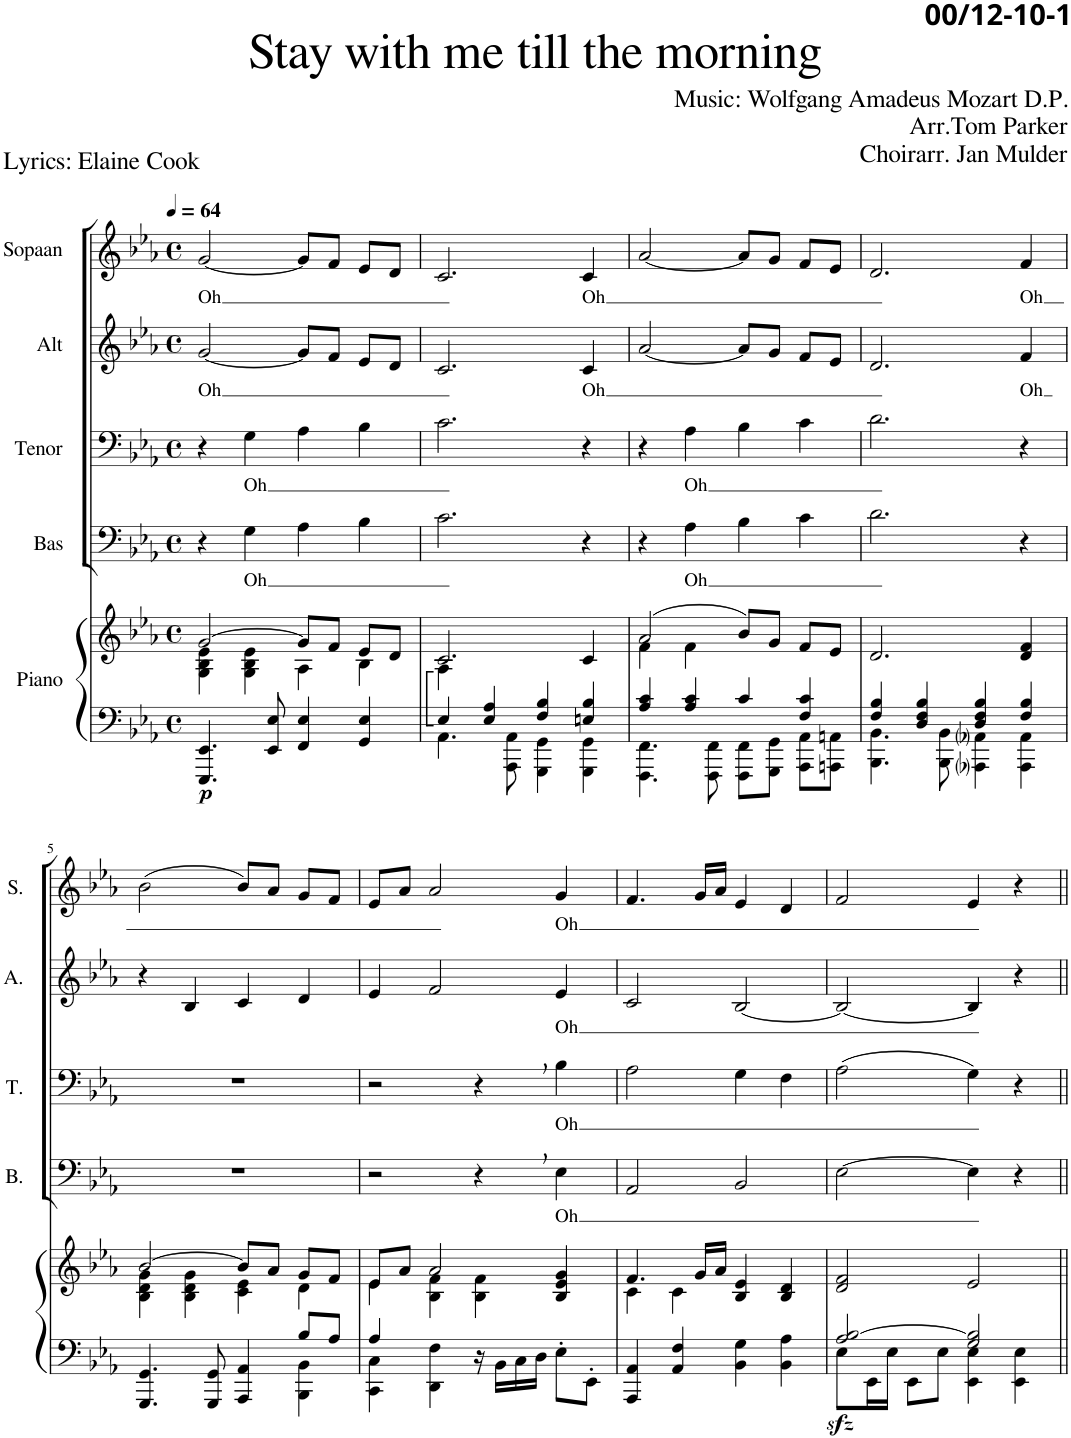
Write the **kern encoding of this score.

**kern	**kern	**dynam	**kern	**text	**kern	**text	**kern	**text	**kern	**text
*part5	*part5	*part5	*part4	*part4	*part3	*part3	*part2	*part2	*part1	*part1
*staff6	*staff5	*staff5/6	*staff4	*staff4	*staff3	*staff3	*staff2	*staff2	*staff1	*staff1
*I"Piano	*	*	*I"Bas	*	*I"Tenor	*	*I"Alt	*	*I"Sopaan	*
*I'Pno	*	*	*I'B.	*	*I'T.	*	*I'A.	*	*I'S.	*
*clefF4	*clefG2	*	*clefF4	*	*clefF4	*	*clefG2	*	*clefG2	*
*k[b-e-a-]	*k[b-e-a-]	*	*k[b-e-a-]	*	*k[b-e-a-]	*	*k[b-e-a-]	*	*k[b-e-a-]	*
*M4/4	*M4/4	*	*M4/4	*	*M4/4	*	*M4/4	*	*M4/4	*
*met(c)	*met(c)	*	*met(c)	*	*met(c)	*	*met(c)	*	*met(c)	*
*MM64	*MM64	*	*MM64	*	*MM64	*	*MM64	*	*MM64	*
=1	=1	=1	=1	=1	=1	=1	=1	=1	=1	=1
*	*^	*	*	*	*	*	*	*	*	*
!	!	!	!LO:DY:b=2	!	!	!	!	!	!LO:LY:b	!	!LO:LY:b
4.EEE-/ 4.EE-/	[2g/	4G\ 4B-\ 4e-\	p	4r	.	4r	.	[2g/	Oh	[2g/	Oh
!	!	!	!	!	!LO:LY:b	!	!LO:LY:b	!	!	!	!
.	.	4G\ 4B-\ 4e-\	.	4G\	Oh	4G\	Oh	.	.	.	.
8EE-/ 8E-/	.	.	.	.	.	.	.	.	.	.	.
4FF/ 4E-/	8g/L]	4A-\	.	4A-\	.	4A-\	.	8g/L]	.	8g/L]	.
.	8f/J	.	.	.	.	.	.	8f/J	.	8f/J	.
4GG/ 4E-/	8e-/L	4B-\	.	4B-\	.	4B-\	.	8e-/L	.	8e-/L	.
.	8d/J	.	.	.	.	.	.	8d/J	.	8d/J	.
=2	=2	=2	=2	=2	=2	=2	=2	=2	=2	=2	=2
*^	*	*	*	*	*	*	*	*	*	*	*
4E-/	4.AA-\	2.c/	4A-\	.	2.c\	.	2.c\	.	2.c/	.	2.c/	.
4E-/ 4A-/	.	.	2.ryy	.	.	.	.	.	.	.	.	.
.	8AAA-\ 8AA-\	.	.	.	.	.	.	.	.	.	.	.
4F/ 4B-/	4GGG\ 4GG\	.	.	.	.	.	.	.	.	.	.	.
!	!	!	!	!	!	!	!	!	!	!LO:LY:b	!	!LO:LY:b
4En/ 4B-/	4GGG\ 4GG\	4c/	.	.	4r	.	4r	.	4c/	Oh	4c/	Oh
=3	=3	=3	=3	=3	=3	=3	=3	=3	=3	=3	=3	=3
4A-/ 4c/	4.FFF\ 4.FF\	(2a-/	4f\	.	4r	.	4r	.	[2a-/	.	[2a-/	.
!	!	!	!	!	!	!LO:LY:b	!	!LO:LY:b	!	!	!	!
4A-/ 4c/	.	.	4f\	.	4A-\	Oh	4A-\	Oh	.	.	.	.
.	8FFF\ 8FF\	.	.	.	.	.	.	.	.	.	.	.
4c/	8FFF\ 8FF\L	8b-/L)	2ryy	.	4B-\	.	4B-\	.	8a-/L]	.	8a-/L]	.
.	8GGG\ 8GG\J	8g/J	.	.	.	.	.	.	8g/J	.	8g/J	.
4F/ 4c/	8AAA-\ 8AA-\L	8f/L	.	.	4c\	.	4c\	.	8f/L	.	8f/L	.
.	8AAAn\ 8AAn\J	8e-/J	.	.	.	.	.	.	8e-/J	.	8e-/J	.
*	*	*v	*v	*	*	*	*	*	*	*	*	*
=4	=4	=4	=4	=4	=4	=4	=4	=4	=4	=4	=4
4F/ 4B-/	4.BBB-\ 4.BB-\	2.d/	.	2.d\	.	2.d\	.	2.d/	.	2.d/	.
4D/ 4F/ 4B-/	.	.	.	.	.	.	.	.	.	.	.
.	8BBB-\ 8BB-\	.	.	.	.	.	.	.	.	.	.
4D/ 4F/ 4B-/	4AAA-i\ 4AA-i\	.	.	.	.	.	.	.	.	.	.
!	!	!	!	!	!	!	!	!	!LO:LY:b	!	!LO:LY:b
4F/ 4B-/	4AAA-\ 4AA-\	4d/ 4f/	.	4r	.	4r	.	4f/	Oh	4f/	Oh
!!LO:LB:g=z
=5	=5	=5	=5	=5	=5	=5	=5	=5	=5	=5	=5
*	*	*^	*	*	*	*	*	*	*	*	*
4.GGG/ 4.GG/	2.ryy	[2b-/	4B-\ 4d\ 4g\	.	1r	.	1r	.	4r	.	(2b-\	.
.	.	.	4B-\ 4d\ 4g\	.	.	.	.	.	4B-/	.	.	.
8GGG/ 8GG/	.	.	.	.	.	.	.	.	.	.	.	.
4AAA-/ 4AA-/	.	8b-/L]	4c\ 4e-\	.	.	.	.	.	4c/	.	8b-/L)	.
.	.	8a-/J	.	.	.	.	.	.	.	.	8a-/J	.
4BBB-\ 4BB-\	8B-/L	8g/L	4d\	.	.	.	.	.	4d/	.	8g/L	.
.	8A-/J	8f/J	.	.	.	.	.	.	.	.	8f/J	.
=6	=6	=6	=6	=6	=6	=6	=6	=6	=6	=6	=6	=6
4CC\ 4C\	4A-/	8e-/L	4e-\	.	2r	.	2r	.	4e-/	.	8e-/L	.
.	.	8a-/J	.	.	.	.	.	.	.	.	8a-/J	.
4DD\ 4F\	2.ryy	2a-/	4B-\ 4f\	.	.	.	.	.	2f/	.	2a-/	.
16r	.	.	4B-\ 4f\	.	4r	.	4r	.	.	.	.	.
16BB-\LL	.	.	.	.	.	.	.	.	.	.	.	.
16C\	.	.	.	.	.	.	.	.	.	.	.	.
16D\JJ	.	.	.	.	.	.	.	.	.	.	.	.
!	!	!	!	!	!	!LO:LY:b	!	!LO:LY:b	!	!LO:LY:b	!	!LO:LY:b
8E-'\L	.	4B-/ 4e-/ 4g/	4ryy	.	4E-\	Oh	4B-\	Oh	4e-/	Oh	4g/	Oh
8EE-'\J	.	.	.	.	.	.	.	.	.	.	.	.
*v	*v	*	*	*	*	*	*	*	*	*	*	*
=7	=7	=7	=7	=7	=7	=7	=7	=7	=7	=7	=7
4AAA-/ 4AA-/	4.f/	4c\	.	2AA-/	.	2A-\	.	2c/	.	4.f/	.
4AA-/ 4F/	.	4c\	.	.	.	.	.	.	.	.	.
.	16g/LL	.	.	.	.	.	.	.	.	16g/LL	.
.	16a-/JJ	.	.	.	.	.	.	.	.	16a-/JJ	.
4BB-\ 4G\	4B-/ 4e-/	2ryy	.	2BB-/	.	4G\	.	[2B-/	.	4e-/	.
4BB-\ 4A-\	4B-/ 4d/	.	.	.	.	4F\	.	.	.	4d/	.
*	*v	*v	*	*	*	*	*	*	*	*	*
=8	=8	=8	=8	=8	=8	=8	=8	=8	=8	=8
*^	*	*	*	*	*	*	*	*	*	*
!	!	!	!LO:DY:b=2	!	!	!	!	!	!	!	!
2A-/ [2B-/	8E-\L	2d/ 2f/	sfz	[2E-\	.	(2A-\	.	2B-/_	.	2f/	.
.	16EE-\L	.	.	.	.	.	.	.	.	.	.
.	16E-\JJ	.	.	.	.	.	.	.	.	.	.
.	8EE-\L	.	.	.	.	.	.	.	.	.	.
.	8E-\J	.	.	.	.	.	.	.	.	.	.
2G/ 2B-/]	4EE-\ 4E-\	2e-/	.	4E-\]	.	4G\)	.	4B-/]	.	4e-/	.
.	4EE-\ 4E-\	.	.	4r	.	4r	.	4r	.	4r	.
*v	*v	*	*	*	*	*	*	*	*	*	*
=||	=||	=||	=||	=||	=||	=||	=||	=||	=||	=||
*-	*-	*-	*-	*-	*-	*-	*-	*-	*-	*-
